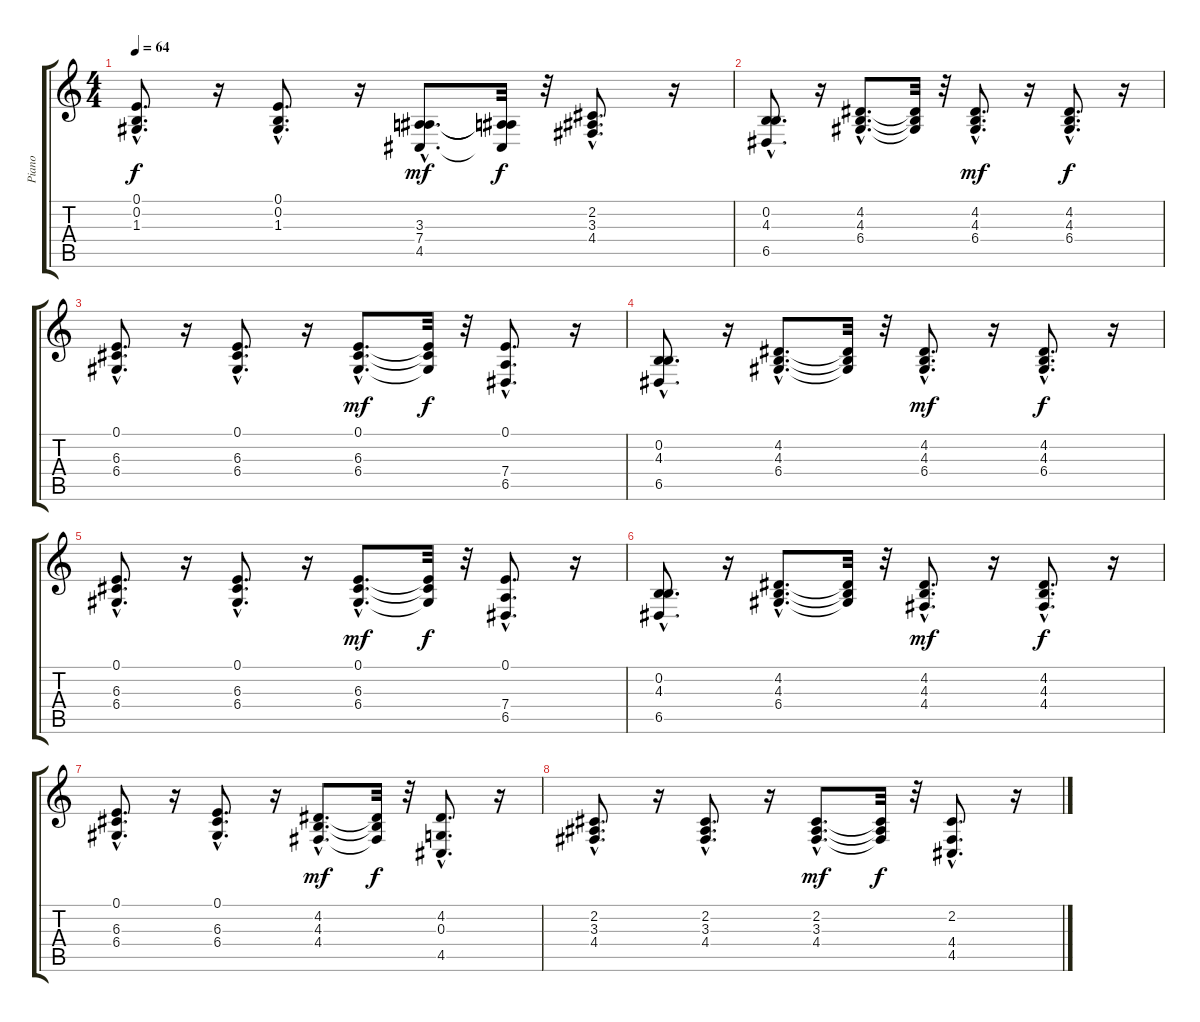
\track ("Piano" "Piano") {instrument acousticgrandpiano}
\staff {score tabs}
\tuning (E4 B3 G3 D3 A2 E2) {hide}
\ts (4 4)
\tempo 64
\clef g2
\ks c
(0.1{hac} 0.2{hac} 1.3{hac}).8{d dy f} r.16 (0.1{hac} 0.2{hac} 1.3{hac}).8{d} r.16 (3.3{hac} 7.4{hac} 4.5{hac}).8{d dy mf} (3.3{t} 7.4{t} 4.5{t}).32{dy f} r.32 (2.2{hac} 3.3{hac} 4.4{hac}).8{d} r.16 |
(0.2{hac} 4.3{hac} 6.5{hac}).8{d} r.16 (4.2{hac} 4.3{hac} 6.4{hac}).8{d} (4.2{t} 4.3{t} 6.4{t}).32 r.32 (4.2{hac} 4.3{hac} 6.4{hac}).8{d dy mf} r.16 (4.2{hac} 4.3{hac} 6.4{hac}).8{d dy f} r.16 |
(0.1{hac} 6.3{hac} 6.4{hac}).8{d} r.16 (0.1{hac} 6.3{hac} 6.4{hac}).8{d} r.16 (0.1{hac} 6.3{hac} 6.4{hac}).8{d dy mf} (0.1{t} 6.3{t} 6.4{t}).32{dy f} r.32 (0.1{hac} 7.4{hac} 6.5{hac}).8{d} r.16 |
(0.2{hac} 4.3{hac} 6.5{hac}).8{d} r.16 (4.2{hac} 4.3{hac} 6.4{hac}).8{d} (4.2{t} 4.3{t} 6.4{t}).32 r.32 (4.2{hac} 4.3{hac} 6.4{hac}).8{d dy mf} r.16 (4.2{hac} 4.3{hac} 6.4{hac}).8{d dy f} r.16 |
(0.1{hac} 6.3{hac} 6.4{hac}).8{d} r.16 (0.1{hac} 6.3{hac} 6.4{hac}).8{d} r.16 (0.1{hac} 6.3{hac} 6.4{hac}).8{d dy mf} (0.1{t} 6.3{t} 6.4{t}).32{dy f} r.32 (0.1{hac} 7.4{hac} 6.5{hac}).8{d} r.16 |
(0.2{hac} 4.3{hac} 6.5{hac}).8{d} r.16 (4.2{hac} 4.3{hac} 6.4{hac}).8{d} (4.2{t} 4.3{t} 6.4{t}).32 r.32 (4.2{hac} 4.3{hac} 4.4{hac}).8{d dy mf} r.16 (4.2{hac} 4.3{hac} 4.4{hac}).8{d dy f} r.16 |
(0.1{hac} 6.3{hac} 6.4{hac}).8{d} r.16 (0.1{hac} 6.3{hac} 6.4{hac}).8{d} r.16 (4.2{hac} 4.3{hac} 4.4{hac}).8{d dy mf} (4.2{t} 4.3{t} 4.4{t}).32{dy f} r.32 (4.2{hac} 0.3{hac} 4.5{hac}).8{d} r.16 |
(2.2{hac} 3.3{hac} 4.4{hac}).8{d} r.16 (2.2{hac} 3.3{hac} 4.4{hac}).8{d} r.16 (2.2{hac} 3.3{hac} 4.4{hac}).8{d dy mf} (2.2{t} 3.3{t} 4.4{t}).32{dy f} r.32 (2.2{hac} 4.4{hac} 4.5{hac}).8{d} r.16
